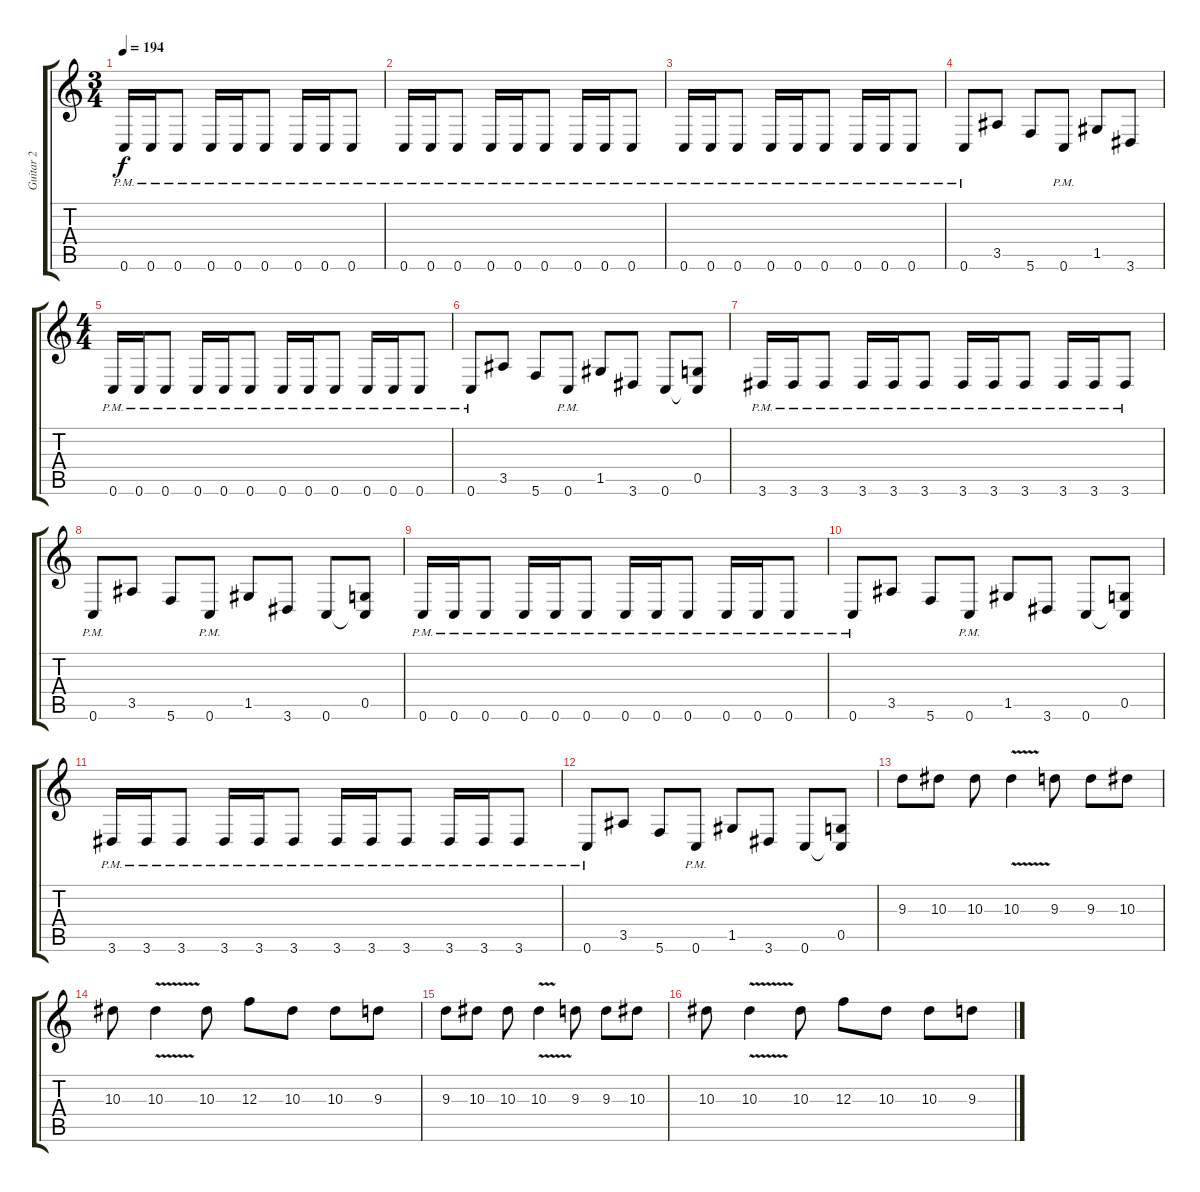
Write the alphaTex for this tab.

\track ("Guitar 2" "Guitar 2") {instrument distortionguitar}
\staff {score tabs}
\tuning (D4 A3 F3 C3 G2 C2) {hide}
\ts (3 4)
\tempo 194
\clef g2
\ks c
0.6{pm}.16{dy f} 0.6{pm}.16 0.6{pm}.8 0.6{pm}.16 0.6{pm}.16 0.6{pm}.8 0.6{pm}.16 0.6{pm}.16 0.6{pm}.8 |
0.6{pm}.16 0.6{pm}.16 0.6{pm}.8 0.6{pm}.16 0.6{pm}.16 0.6{pm}.8 0.6{pm}.16 0.6{pm}.16 0.6{pm}.8 |
0.6{pm}.16 0.6{pm}.16 0.6{pm}.8 0.6{pm}.16 0.6{pm}.16 0.6{pm}.8 0.6{pm}.16 0.6{pm}.16 0.6{pm}.8 |
0.6{pm}.8 3.5.8 5.6.8 0.6{pm}.8 1.5.8 3.6.8 |
\ts (4 4)
0.6{pm}.16 0.6{pm}.16 0.6{pm}.8 0.6{pm}.16 0.6{pm}.16 0.6{pm}.8 0.6{pm}.16 0.6{pm}.16 0.6{pm}.8 0.6{pm}.16 0.6{pm}.16 0.6{pm}.8 |
0.6{pm}.8 3.5.8 5.6.8 0.6{pm}.8 1.5.8 3.6.8 0.6.8 (0.5 0.6{t}).8 |
3.6{pm}.16 3.6{pm}.16 3.6{pm}.8 3.6{pm}.16 3.6{pm}.16 3.6{pm}.8 3.6{pm}.16 3.6{pm}.16 3.6{pm}.8 3.6{pm}.16 3.6{pm}.16 3.6{pm}.8 |
0.6{pm}.8 3.5.8 5.6.8 0.6{pm}.8 1.5.8 3.6.8 0.6.8 (0.5 0.6{t}).8 |
0.6{pm}.16 0.6{pm}.16 0.6{pm}.8 0.6{pm}.16 0.6{pm}.16 0.6{pm}.8 0.6{pm}.16 0.6{pm}.16 0.6{pm}.8 0.6{pm}.16 0.6{pm}.16 0.6{pm}.8 |
0.6{pm}.8 3.5.8 5.6.8 0.6{pm}.8 1.5.8 3.6.8 0.6.8 (0.5 0.6{t}).8 |
3.6{pm}.16 3.6{pm}.16 3.6{pm}.8 3.6{pm}.16 3.6{pm}.16 3.6{pm}.8 3.6{pm}.16 3.6{pm}.16 3.6{pm}.8 3.6{pm}.16 3.6{pm}.16 3.6{pm}.8 |
0.6{pm}.8 3.5.8 5.6.8 0.6{pm}.8 1.5.8 3.6.8 0.6.8 (0.5 0.6{t}).8 |
9.3.8 10.3.8 10.3.8 10.3{v}.4 9.3.8 9.3.8 10.3.8 |
10.3.8 10.3{v}.4 10.3.8 12.3.8 10.3.8 10.3.8 9.3.8 |
9.3.8 10.3.8 10.3.8 10.3{v}.4 9.3.8 9.3.8 10.3.8 |
10.3.8 10.3{v}.4 10.3.8 12.3.8 10.3.8 10.3.8 9.3.8
